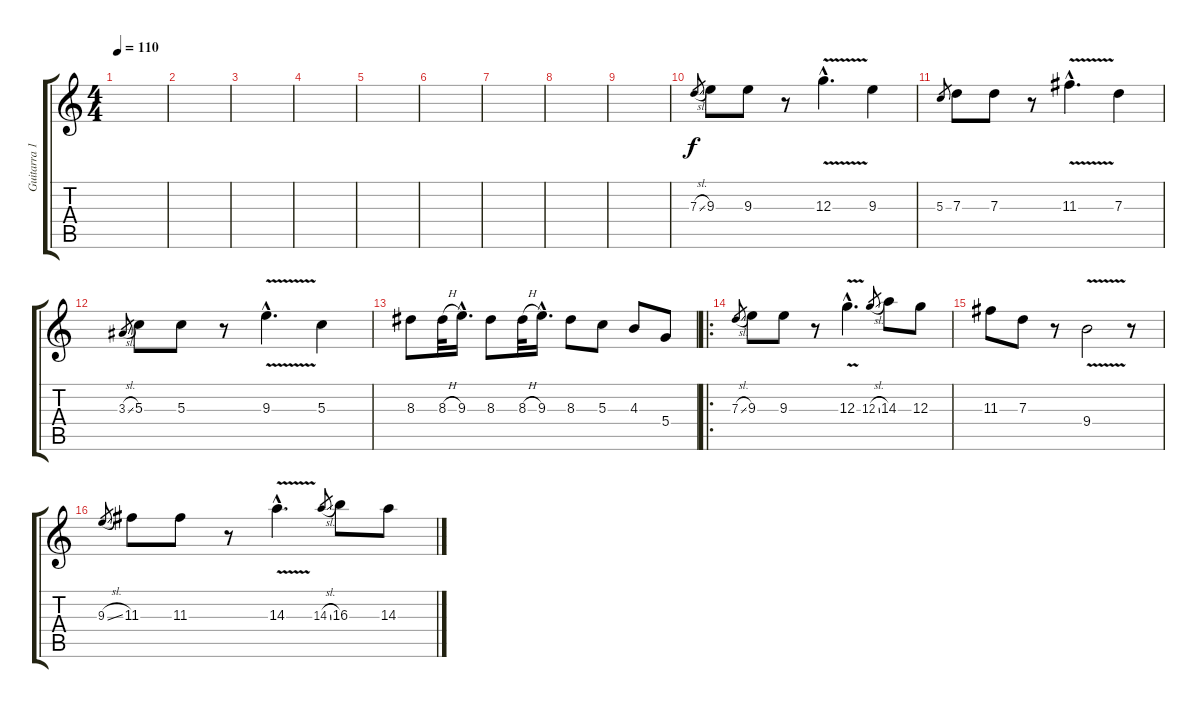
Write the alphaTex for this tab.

\track ("Guitarra 1" "Guitarra 1") {instrument distortionguitar}
\staff {score tabs}
\tuning (E4 B3 G3 D3 A2 E2) {hide}
\ts (4 4)
\tempo 110
\tempo 99
\tempo 110
\clef g2
\ks c
|
|
|
|
|
|
|
|
|
7.3{sl}.8{gr} 9.3.8 9.3.8 r.8 12.3{v hac}.4{d} 9.3.4 |
5.3.8{gr} 7.3.8 7.3.8 r.8 11.3{v hac}.4{d} 7.3.4 |
3.3{sl}.8{gr} 5.3.8 5.3.8 r.8 9.3{v hac}.4{d} 5.3.4 |
8.3.8 8.3{h}.32 9.3{hac}.16{d} 8.3.8 8.3{h}.32 9.3{hac}.16{d} 8.3.8 5.3.8 4.3.8 5.4.8 |
\ro
7.3{sl}.8{gr} 9.3.8 9.3.8 r.8 12.3{v hac}.4{d} 12.3{sl}.8{gr} 14.3.8 12.3.8 |
11.3.8 7.3.8 r.8 9.4{v}.2 r.8 |
9.3{sl}.8{gr} 11.3.8 11.3.8 r.8 14.3{v hac}.4{d} 14.3{sl}.8{gr} 16.3.8 14.3.8
